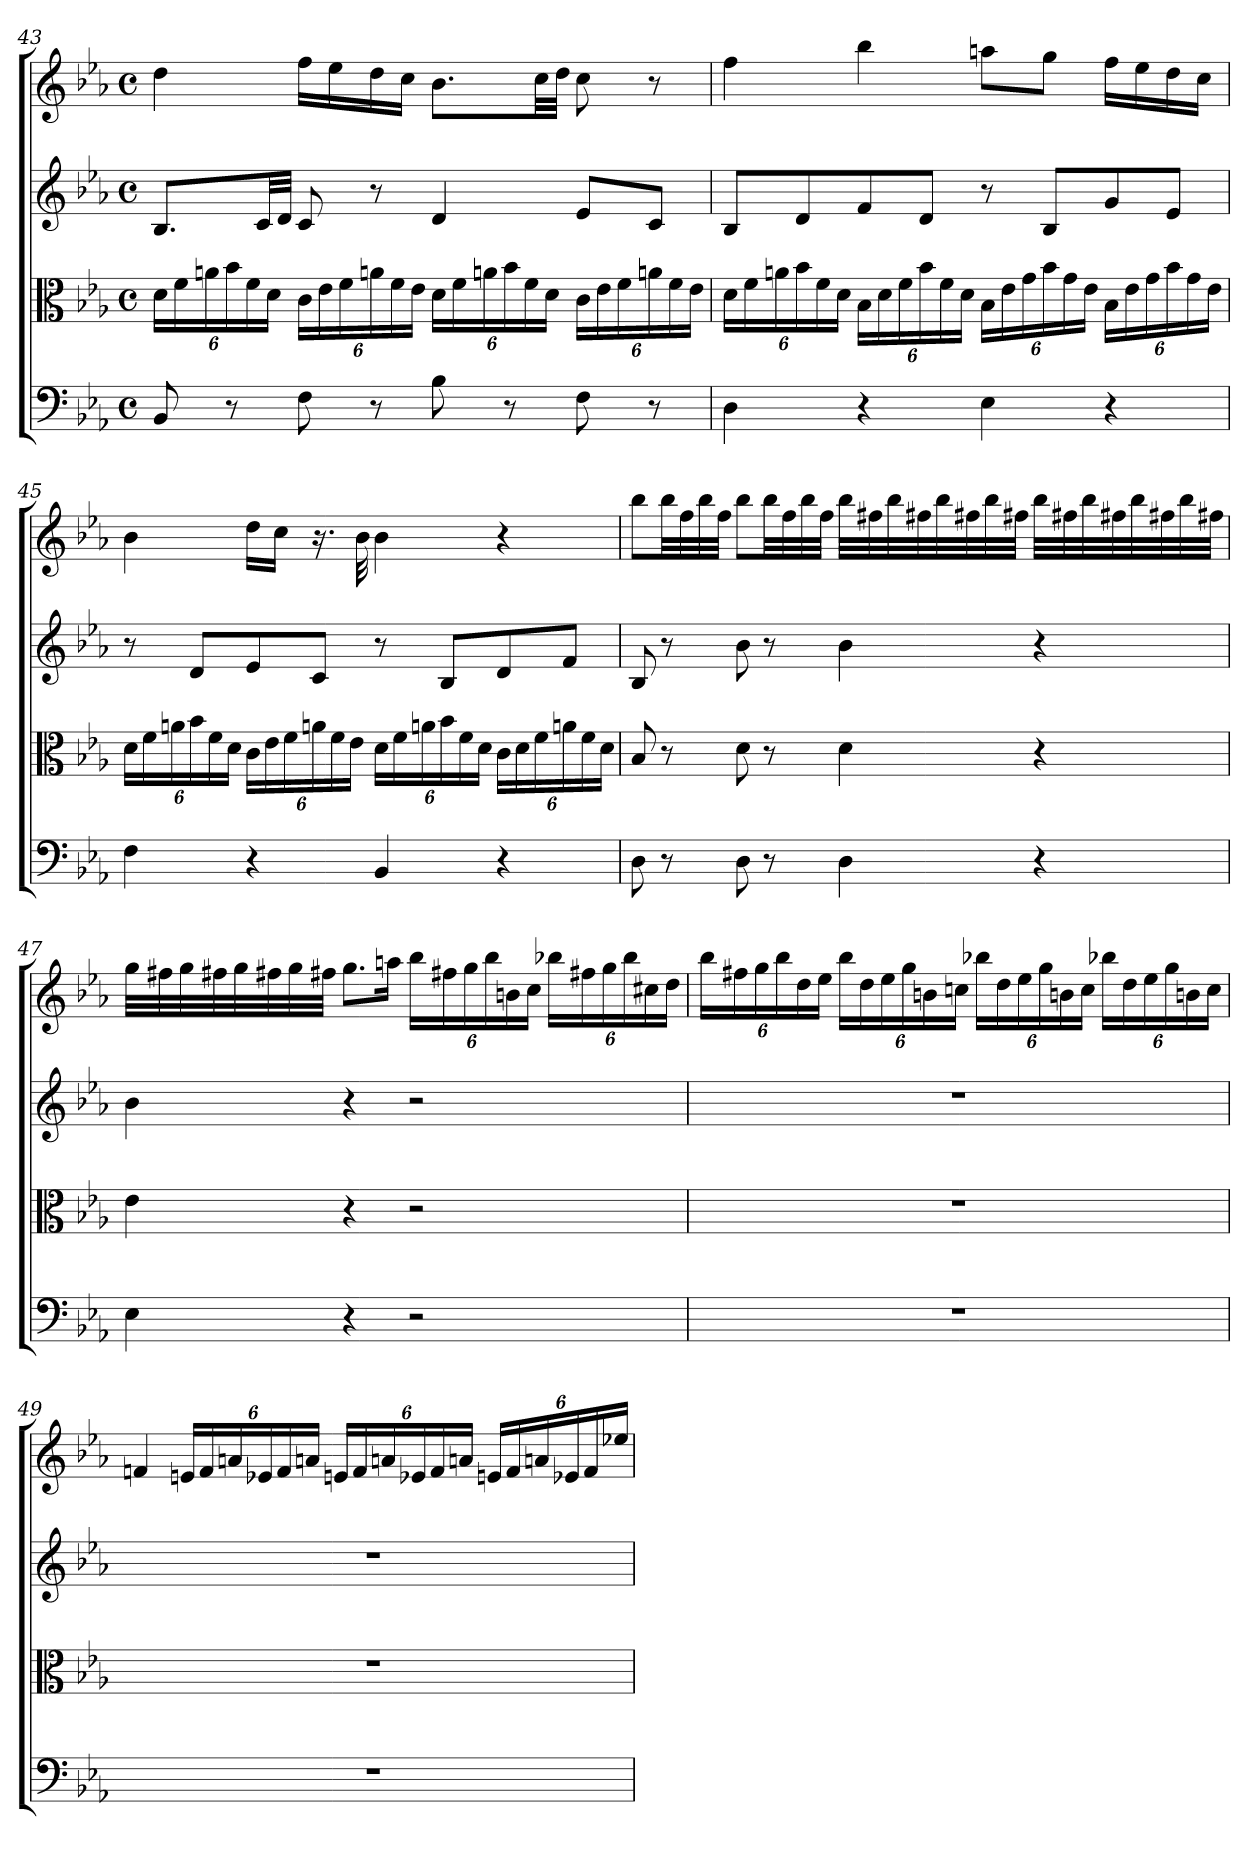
**kern	**kern	**kern	**kern
*part4	*part3	*part2	*part1
*staff4	*staff3	*staff2	*staff1
*clefF4	*clefC3	*clefG2	*clefG2
*k[b-e-a-]	*k[b-e-a-]	*k[b-e-a-]	*k[b-e-a-]
*c:	*c:	*c:	*c:
*M4/4	*M4/4	*M4/4	*M4/4
*met(c)	*met(c)	*met(c)	*met(c)
*	*Xbrackettup	*	*
=43	=43	=43	=43
8BB-/	24d\LL	8.B-/L	4dd\
.	24f\	.	.
.	24an\	.	.
8r	24b-\	.	.
.	24f\	.	.
.	.	32c/LL	.
.	24d\JJ	.	.
.	.	32d/JJJ	.
8F\	24c\LL	8c/	16ff\LL
.	24e-\	.	.
.	.	.	16ee-\
.	24f\	.	.
8r	24an\	8r	16dd\
.	24f\	.	.
.	.	.	16cc\JJ
.	24e-\JJ	.	.
8B-\	24d\LL	4d/	8.b-\L
.	24f\	.	.
.	24an\	.	.
8r	24b-\	.	.
.	24f\	.	.
.	.	.	32cc\LL
.	24d\JJ	.	.
.	.	.	32dd\JJJ
8F\	24c\LL	8e-/L	8cc\
.	24e-\	.	.
.	24f\	.	.
8r	24an\	8c/J	8r
.	24f\	.	.
.	24e-\JJ	.	.
=44	=44	=44	=44
4D\	24d\LL	8B-/L	4ff\
.	24f\	.	.
.	24an\	.	.
.	24b-\	8d/	.
.	24f\	.	.
.	24d\JJ	.	.
4r	24B-\LL	8f/	4bb-\
.	24d\	.	.
.	24f\	.	.
.	24b-\	8d/J	.
.	24f\	.	.
.	24d\JJ	.	.
4E-\	24B-\LL	8r	8aan\L
.	24e-\	.	.
.	24g\	.	.
.	24b-\	8B-/L	8gg\J
.	24g\	.	.
.	24e-\JJ	.	.
4r	24B-\LL	8g/	16ff\LL
.	24e-\	.	.
.	.	.	16ee-\
.	24g\	.	.
.	24b-\	8e-/J	16dd\
.	24g\	.	.
.	.	.	16cc\JJ
.	24e-\JJ	.	.
=45	=45	=45	=45
4F\	24d\LL	8r	4b-\
.	24f\	.	.
.	24an\	.	.
.	24b-\	8d/L	.
.	24f\	.	.
.	24d\JJ	.	.
4r	24c\LL	8e-/	16dd\LL
.	24e-\	.	.
.	.	.	16cc\JJ
.	24f\	.	.
.	24an\	8c/J	16.r
.	24f\	.	.
.	24e-\JJ	.	.
.	.	.	32b-\
4BB-/	24d\LL	8r	4b-\
.	24f\	.	.
.	24an\	.	.
.	24b-\	8B-/L	.
.	24f\	.	.
.	24d\JJ	.	.
4r	24c\LL	8d/	4r
.	24d\	.	.
.	24f\	.	.
.	24an\	8f/J	.
.	24f\	.	.
.	24d\JJ	.	.
=46	=46	=46	=46
8D\	8B-/	8B-/	8bb-\L
8r	8r	8r	32bb-\LL
.	.	.	32ff\
.	.	.	32bb-\
.	.	.	32ff\JJJ
8D\	8d\	8b-\	8bb-\L
8r	8r	8r	32bb-\LL
.	.	.	32ff\
.	.	.	32bb-\
.	.	.	32ff\JJJ
4D\	4d\	4b-\	32bb-\LLL
.	.	.	32ff#X\
.	.	.	32bb-\
.	.	.	32ff#X\
.	.	.	32bb-\
.	.	.	32ff#X\
.	.	.	32bb-\
.	.	.	32ff#X\JJJ
4r	4r	4r	32bb-\LLL
.	.	.	32ff#X\
.	.	.	32bb-\
.	.	.	32ff#X\
.	.	.	32bb-\
.	.	.	32ff#X\
.	.	.	32bb-\
.	.	.	32ff#X\JJJ
=47	=47	=47	=47
4E-\	4e-\	4b-\	32gg\LLL
.	.	.	32ff#X\
.	.	.	32gg\
.	.	.	32ff#X\
.	.	.	32gg\
.	.	.	32ff#X\
.	.	.	32gg\
.	.	.	32ff#X\JJJ
4r	4r	4r	8.gg\L
.	.	.	16aan\Jk
*	*	*	*Xbrackettup
2r	2r	2r	24bb-\LL
.	.	.	24ff#X\
.	.	.	24gg\
.	.	.	24bb-\
.	.	.	24bn\
.	.	.	24cc\JJ
.	.	.	24bb-X\LL
.	.	.	24ff#X\
.	.	.	24gg\
.	.	.	24bb-\
.	.	.	24cc#X\
.	.	.	24dd\JJ
=48	=48	=48	=48
1r	1r	1r	24bb-\LL
.	.	.	24ff#X\
.	.	.	24gg\
.	.	.	24bb-\
.	.	.	24dd\
.	.	.	24ee-\JJ
.	.	.	24bb-\LL
.	.	.	24dd\
.	.	.	24ee-\
.	.	.	24gg\
.	.	.	24bn\
.	.	.	24ccn\JJ
.	.	.	24bb-X\LL
.	.	.	24dd\
.	.	.	24ee-\
.	.	.	24gg\
.	.	.	24bn\
.	.	.	24cc\JJ
.	.	.	24bb-X\LL
.	.	.	24dd\
.	.	.	24ee-\
.	.	.	24gg\
.	.	.	24bn\
.	.	.	24cc\JJ
=49	=49	=49	=49
1r	1r	1r	4fn/
.	.	.	24en/LL
.	.	.	24f/
.	.	.	24an/
.	.	.	24e-X/
.	.	.	24f/
.	.	.	24an/JJ
.	.	.	24en/LL
.	.	.	24f/
.	.	.	24an/
.	.	.	24e-X/
.	.	.	24f/
.	.	.	24an/JJ
.	.	.	24en/LL
.	.	.	24f/
.	.	.	24an/
.	.	.	24e-X/
.	.	.	24f/
.	.	.	24ee-X/JJ
=	=	=	=
*-	*-	*-	*-
